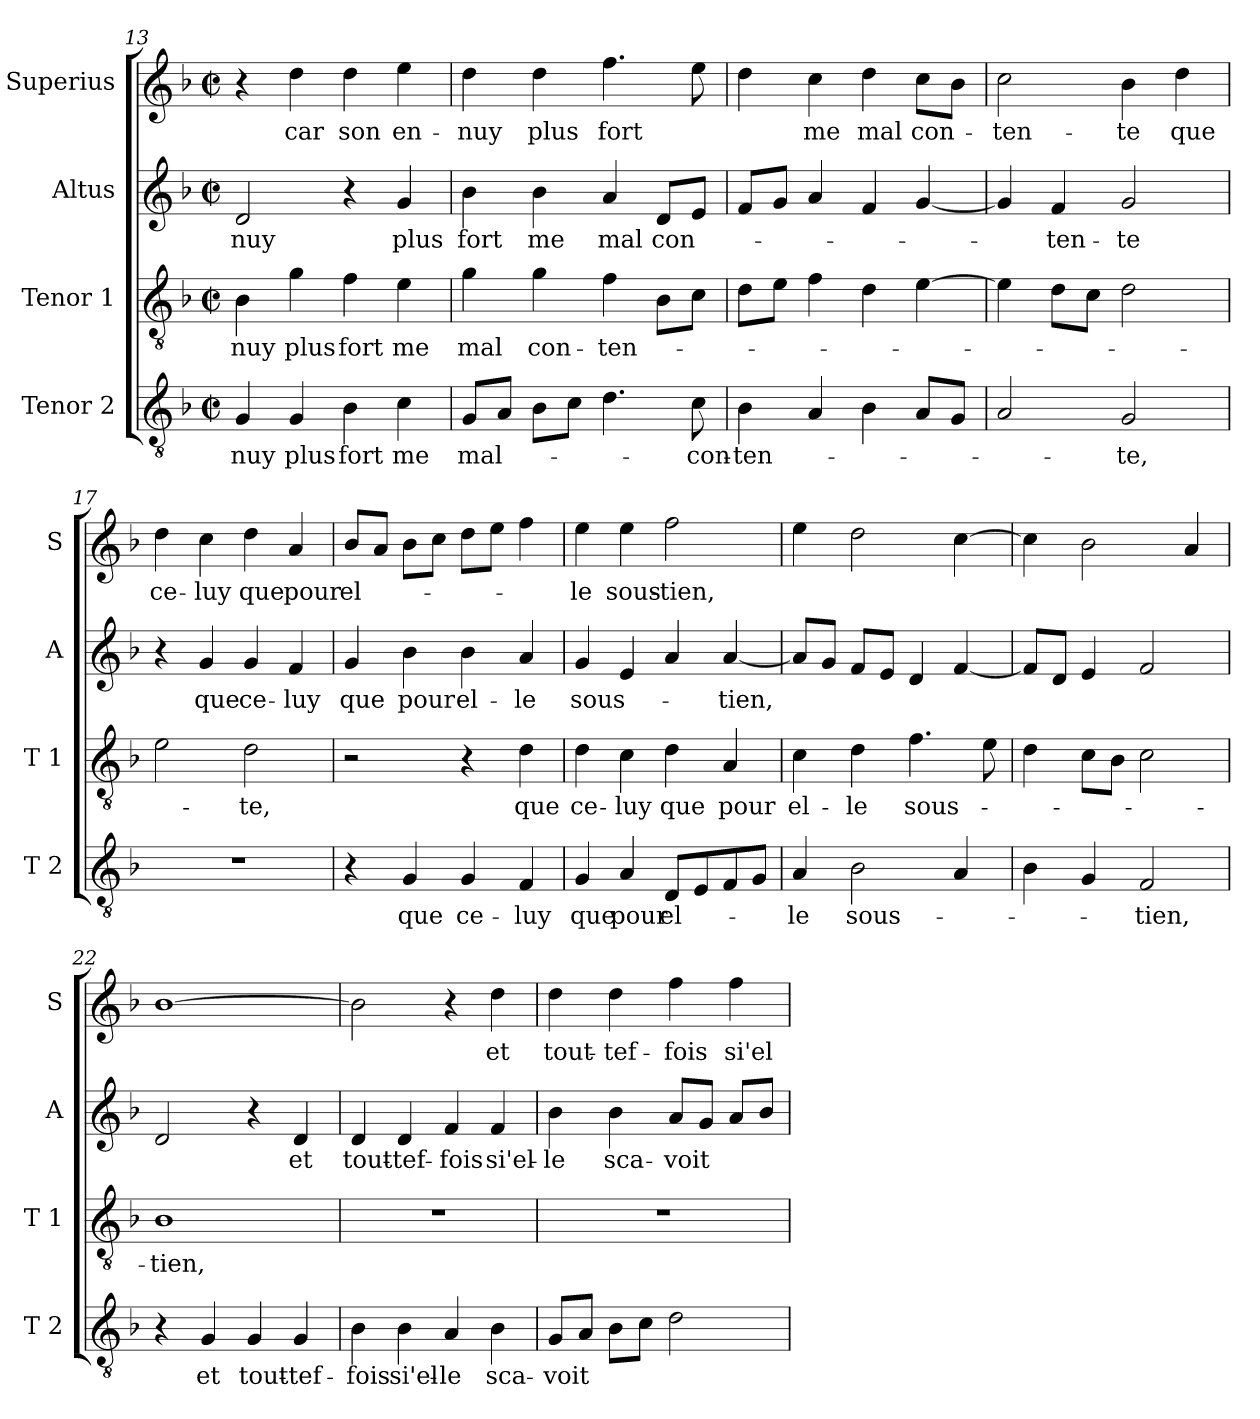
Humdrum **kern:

**kern	**text	**kern	**text	**kern	**text	**kern	**text
*part4	*part4	*part3	*part3	*part2	*part2	*part1	*part1
*staff4	*staff4	*staff3	*staff3	*staff2	*staff2	*staff1	*staff1
*I"Tenor 2	*	*I"Tenor 1	*	*I"Altus	*	*I"Superius	*
*I'T 2	*	*I'T 1	*	*I'A	*	*I'S	*
*clefGv2	*	*clefGv2	*	*clefG2	*	*clefG2	*
*k[b-]	*	*k[b-]	*	*k[b-]	*	*k[b-]	*
*F:	*	*F:	*	*F:	*	*F:	*
*M2/2	*	*M2/2	*	*M2/2	*	*M2/2	*
*met(c|)	*	*met(c|)	*	*met(c|)	*	*met(c|)	*
=13	=13	=13	=13	=13	=13	=13	=13
4G/	-nuy	4B-\	-nuy	2d/	-nuy	4r	.
4G/	plus	4g\	plus	.	.	4dd\	car
4B-\	fort	4f\	fort	4r	.	4dd\	son
4c\	me	4e\	me	4g/	plus	4ee\	en-
=14	=14	=14	=14	=14	=14	=14	=14
8G/L	mal-	4g\	mal	4b-\	fort	4dd\	-nuy
8A/J	.	.	.	.	.	.	.
8B-\L	.	4g\	con-	4b-\	me	4dd\	plus
8c\J	.	.	.	.	.	.	.
4.d\	.	4f\	-ten-	4a/	mal	4.ff\	fort
.	.	8B-\L	.	8d/L	con-	.	.
8c\	-con-	8c\J	.	8e/J	.	8ee\	.
=15	=15	=15	=15	=15	=15	=15	=15
4B-\	-ten-	8d\L	.	8f/L	.	4dd\	.
.	.	8e\J	.	8g/J	.	.	.
4A/	.	4f\	.	4a/	.	4cc\	me
4B-\	.	4d\	.	4f/	.	4dd\	mal
8A/L	.	[4e\	.	[4g/	.	8cc\L	con-
8G/J	.	.	.	.	.	8b-\J	.
!!LO:PB:g=z
=16	=16	=16	=16	=16	=16	=16	=16
2A/	.	4e\]	.	4g/]	.	2cc\	-ten-
.	.	8d\L	.	4f/	-ten-	.	.
.	.	8c\J	.	.	.	.	.
2G/	-te,	2d\	.	2g/	-te	4b-\	-te
.	.	.	.	.	.	4dd\	que
=17	=17	=17	=17	=17	=17	=17	=17
1r	.	2e\	.	4r	.	4dd\	ce-
.	.	.	.	4g/	que	4cc\	-luy
.	.	2d\	-te,	4g/	ce-	4dd\	que
.	.	.	.	4f/	-luy	4a/	pour
=18	=18	=18	=18	=18	=18	=18	=18
4r	.	2r	.	4g/	que	8b-/L	el-
.	.	.	.	.	.	8a/J	.
4G/	que	.	.	4b-\	pour	8b-\L	.
.	.	.	.	.	.	8cc\J	.
4G/	ce-	4r	.	4b-\	el-	8dd\L	.
.	.	.	.	.	.	8ee\J	.
4F/	-luy	4d\	que	4a/	-le	4ff\	.
=19	=19	=19	=19	=19	=19	=19	=19
4G/	que	4d\	ce-	4g/	sous-	4ee\	-le
4A/	pour	4c\	-luy	4e/	.	4ee\	sous-
8D/L	el-	4d\	que	4a/	.	2ff\	-tien,
8E/	.	.	.	.	.	.	.
8F/	.	4A/	pour	[4a/	-tien,	.	.
8G/J	.	.	.	.	.	.	.
=20	=20	=20	=20	=20	=20	=20	=20
4A/	-le	4c\	el-	8a/L]	.	4ee\	.
.	.	.	.	8g/J	.	.	.
2B-\	sous-	4d\	-le	8f/L	.	2dd\	.
.	.	.	.	8e/J	.	.	.
.	.	4.f\	sous-	4d/	.	.	.
4A/	.	.	.	[4f/	.	[4cc\	.
.	.	8e\	.	.	.	.	.
!!LO:LB:g=z
=21	=21	=21	=21	=21	=21	=21	=21
4B-\	.	4d\	.	8f/L]	.	4cc\]	.
.	.	.	.	8d/J	.	.	.
4G/	.	8c\L	.	4e/	.	2b-\	.
.	.	8B-\J	.	.	.	.	.
2F/	-tien,	2c\	.	2f/	.	.	.
.	.	.	.	.	.	4a/	.
=22	=22	=22	=22	=22	=22	=22	=22
4r	.	1B-	-tien,	2d/	.	[1b-	.
4G/	et	.	.	.	.	.	.
4G/	tout-	.	.	4r	.	.	.
4G/	-tef-	.	.	4d/	et	.	.
=23	=23	=23	=23	=23	=23	=23	=23
4B-\	-fois	1r	.	4d/	tout-	2b-\]	.
4B-\	si'el-	.	.	4d/	-tef-	.	.
4A/	-le	.	.	4f/	-fois	4r	.
4B-\	sca-	.	.	4f/	si'el-	4dd\	et
=24	=24	=24	=24	=24	=24	=24	=24
8G/L	-voit	1r	.	4b-\	-le	4dd\	tout-
8A/J	.	.	.	.	.	.	.
8B-\L	.	.	.	4b-\	sca-	4dd\	-tef-
8c\J	.	.	.	.	.	.	.
2d\	.	.	.	8a/L	-voit	4ff\	-fois
.	.	.	.	8g/J	.	.	.
.	.	.	.	8a/L	.	4ff\	si'el-
.	.	.	.	8b-/J	.	.	.
=	=	=	=	=	=	=	=
*-	*-	*-	*-	*-	*-	*-	*-
